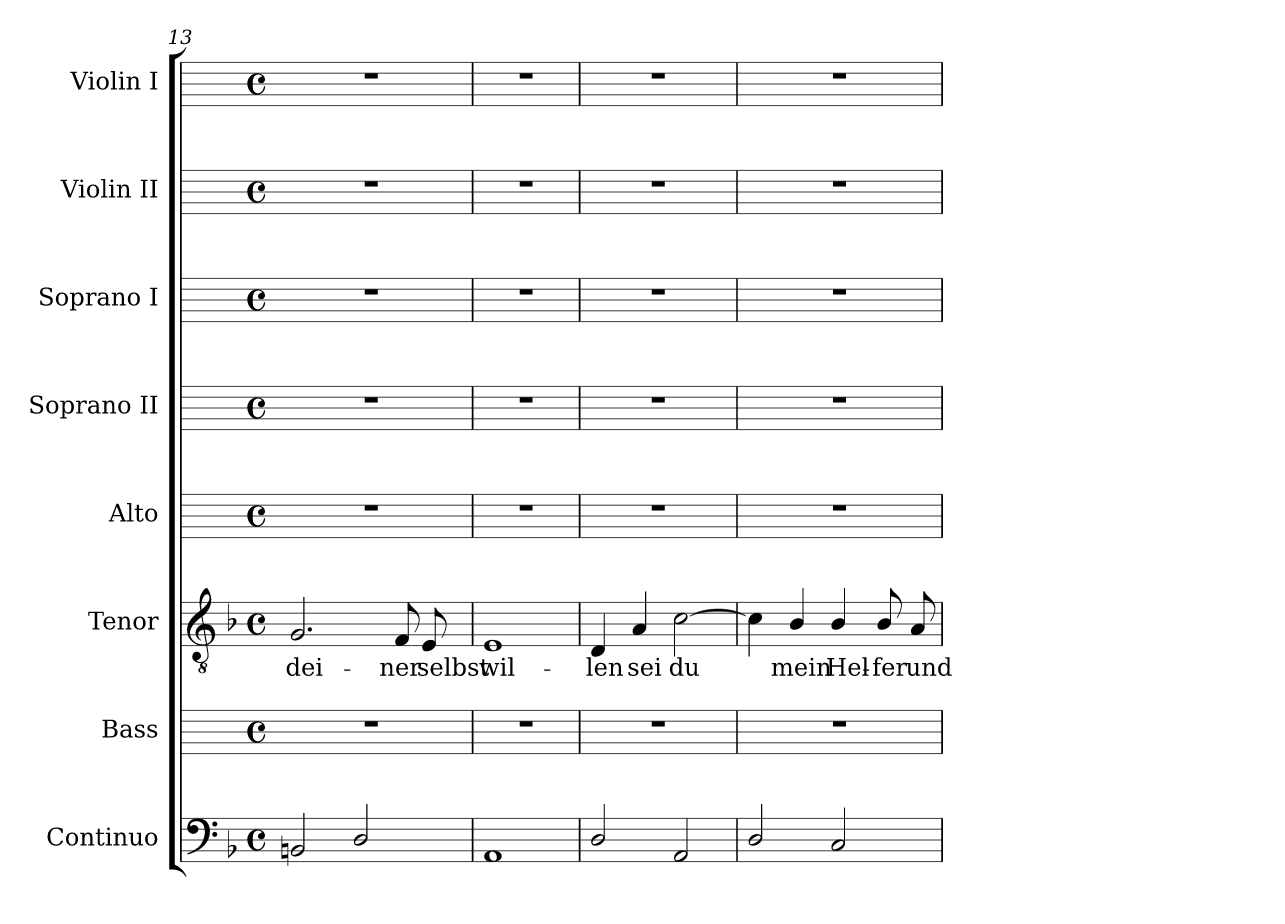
**kern	**kern	**kern	**text	**kern	**kern	**kern	**kern	**kern
*part8	*part7	*part6	*part6	*part5	*part4	*part3	*part2	*part1
*staff8	*staff7	*staff6	*staff6	*staff5	*staff4	*staff3	*staff2	*staff1
*I"Continuo	*I"Bass	*I"Tenor	*	*I"Alto	*I"Soprano II	*I"Soprano I	*I"Violin II	*I"Violin I
*	*I'B	*I'T	*	*I'A	*I'S II	*I'S I	*I'Vn II	*I'Vn I
!!LO:LB:g=z
*clefF4	*	*clefGv2	*	*	*	*	*	*
*k[b-]	*	*k[b-]	*	*	*	*	*	*
*F:	*	*F:	*	*	*	*	*	*
*M4/4	*M4/4	*M4/4	*	*M4/4	*M4/4	*M4/4	*M4/4	*M4/4
*met(c)	*met(c)	*met(c)	*	*met(c)	*met(c)	*met(c)	*met(c)	*met(c)
=13	=13	=13	=13	=13	=13	=13	=13	=13
!	!	!	!LO:LY:b	!	!	!	!	!
2BBn	1r	2.G	dei-	1r	1r	1r	1r	1r
2D/	.	.	.	.	.	.	.	.
!	!	!	!LO:LY:b	!	!	!	!	!
.	.	8F	-ner	.	.	.	.	.
!	!	!	!LO:LY:b	!	!	!	!	!
.	.	8E	selbst	.	.	.	.	.
=14	=14	=14	=14	=14	=14	=14	=14	=14
!	!	!	!LO:LY:b	!	!	!	!	!
1AA	1r	1E	wil-	1r	1r	1r	1r	1r
=15	=15	=15	=15	=15	=15	=15	=15	=15
!	!	!	!LO:LY:b	!	!	!	!	!
2D/	1r	4D	-len	1r	1r	1r	1r	1r
!	!	!	!LO:LY:b	!	!	!	!	!
.	.	4A	sei	.	.	.	.	.
!	!	!	!LO:LY:b	!	!	!	!	!
2AA	.	[2c	du	.	.	.	.	.
=16	=16	=16	=16	=16	=16	=16	=16	=16
2D/	1r	4c]	.	1r	1r	1r	1r	1r
!	!	!	!LO:LY:b	!	!	!	!	!
.	.	4B-/	mein	.	.	.	.	.
!	!	!	!LO:LY:b	!	!	!	!	!
2C	.	4B-/	Hel-	.	.	.	.	.
!	!	!	!LO:LY:b	!	!	!	!	!
.	.	8B-/	-fer	.	.	.	.	.
!	!	!	!LO:LY:b	!	!	!	!	!
.	.	8A	und	.	.	.	.	.
=	=	=	=	=	=	=	=	=
*-	*-	*-	*-	*-	*-	*-	*-	*-
